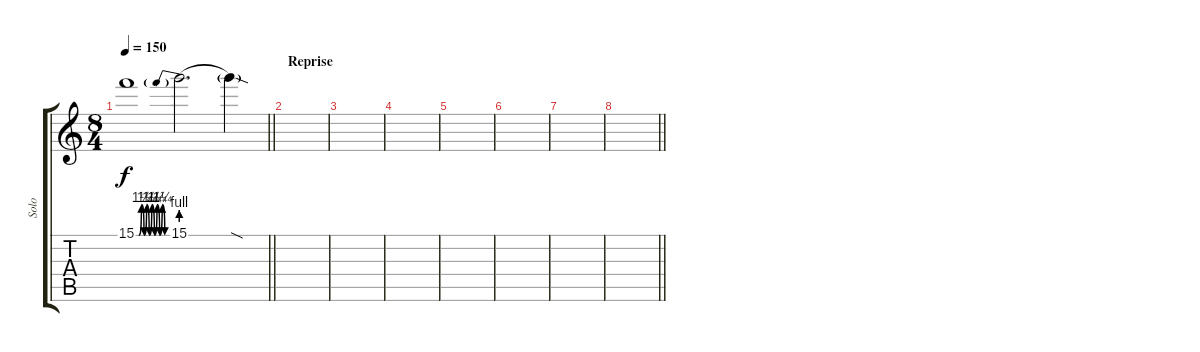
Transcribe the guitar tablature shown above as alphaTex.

\track ("Solo" "Solo") {instrument distortionguitar}
\staff {score tabs}
\tuning (D4 A3 F3 C3 G2 D2) {hide}
\ts (8 4)
\tempo 150
\clef g2
\barLineRight lightlight
\ks c
15.1{be (custom 0 0 5 0 10 5 15 0 20 5 25 0 30 5 35 0 40 5 45 0 50 5 55 0 60 0)}.1{dy f} 15.1{be (prebend 0 4 60 4)}.2{d} 15.1{sod t}.4 |
\section ("" "Reprise")
|
|
|
|
|
|
\barLineRight lightlight
